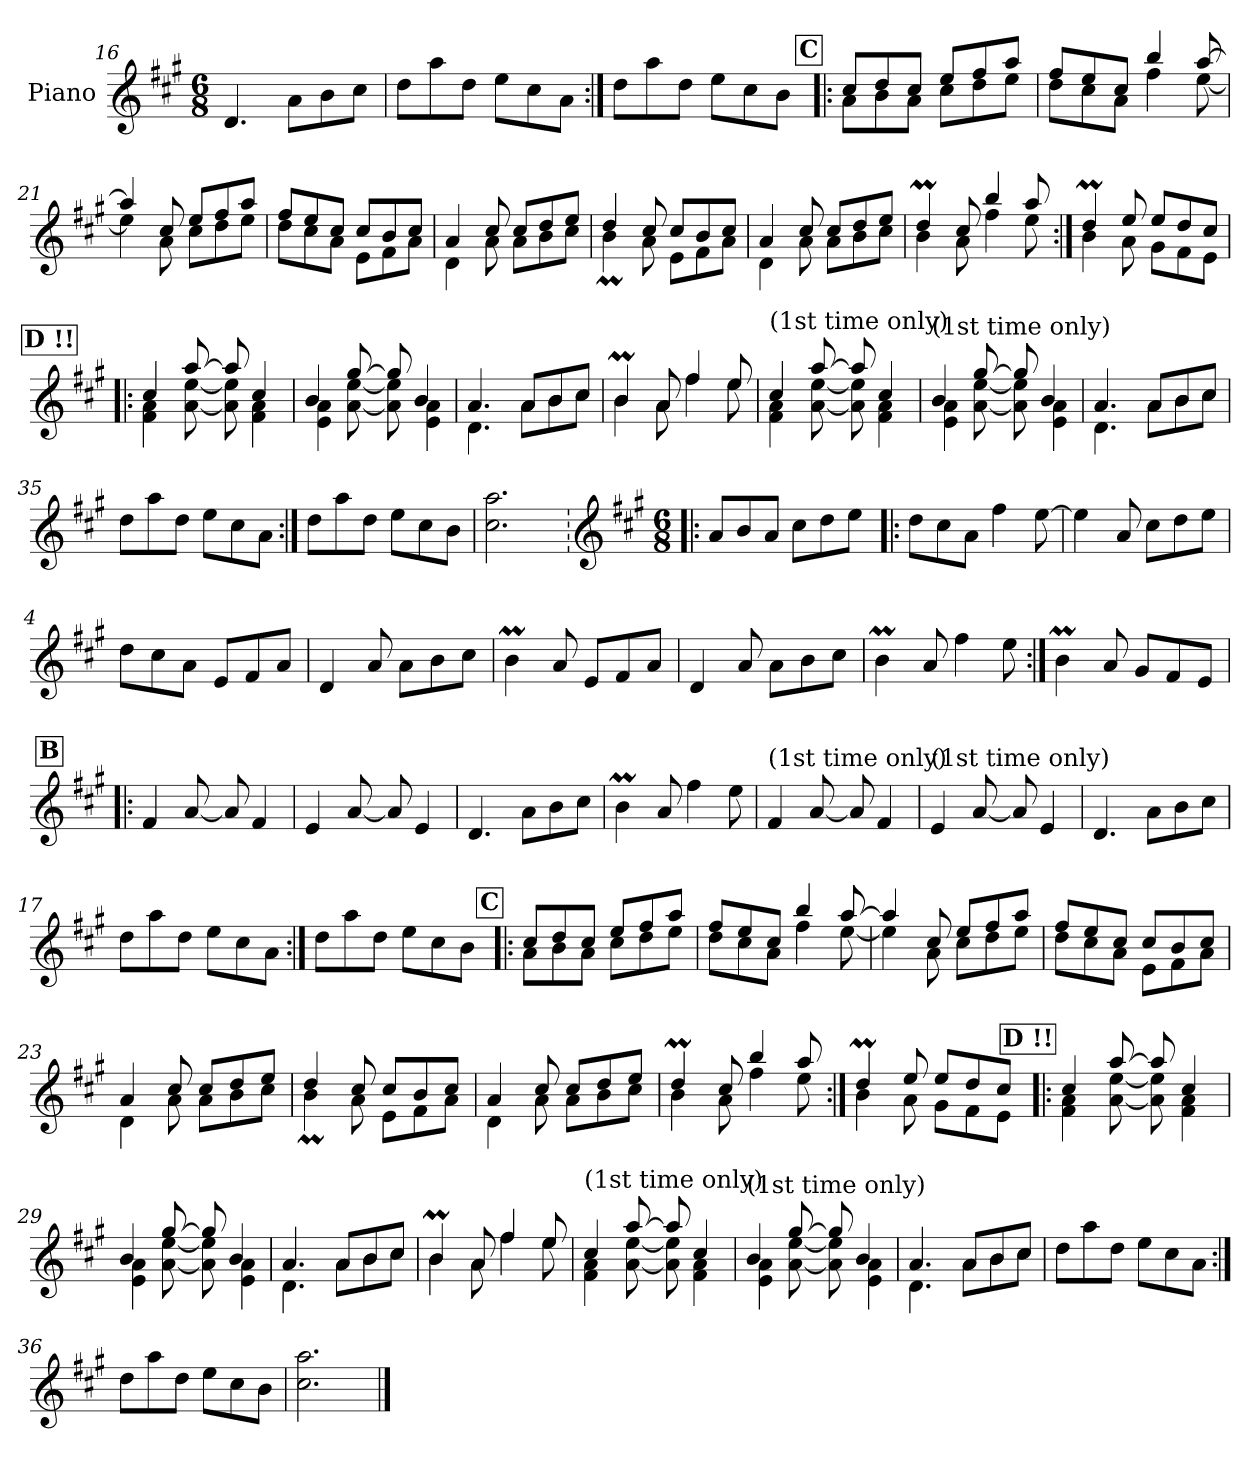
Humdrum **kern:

**kern
*part1
*staff1
*I"Piano
*I'Pno.
*clefG2
*k[f#c#g#]
*M6/8
=16
4.d/
8a\L
8b\
8cc#\J
=17
8dd\L
8aa\
8dd\J
8ee\L
8cc#\
8a\J
=18:|!
8dd\L
8aa\
8dd\J
8ee\L
8cc#\
8b\J
!!LO:LB:g=z
!!LO:REH:place=s1:a:B:fs=14:t=C
=19!|:
*^
8cc#/L	8a\L
8dd/	8b\
8cc#/J	8a\J
8ee/L	8cc#\L
8ff#/	8dd\
8aa/J	8ee\J
=20	=20
8ff#/L	8dd\L
8ee/	8cc#\
8cc#/J	8a\J
4bb/	4ff#\
[8aa/	[8ee\
=21	=21
4aa/]	4ee\]
8cc#/	8a\
8ee/L	8cc#\L
8ff#/	8dd\
8aa/J	8ee\J
=22	=22
8ff#/L	8dd\L
8ee/	8cc#\
8cc#/J	8a\J
8cc#/L	8e\L
8b/	8f#\
8cc#/J	8a\J
!!LO:LB:g=z	!!
=23	=23
4a/	4d\
8cc#/	8a\
8cc#/L	8a\L
8dd/	8b\
8ee/J	8cc#\J
=24	=24
4dd/	4bM\
8cc#/	8a\
8cc#/L	8e\L
8b/	8f#\
8cc#/J	8a\J
=25	=25
4a/	4d\
8cc#/	8a\
8cc#/L	8a\L
8dd/	8b\
8ee/J	8cc#\J
=26	=26
4ddM/	4b\
8cc#/	8a\
4bb/	4ff#\
8aa/	8ee\
=27:|!	=27:|!
4ddM/	4b\
8ee/	8a\
8ee/L	8g#\L
8dd/	8f#\
8cc#/J	8e\J
!!LO:LB:g=z	!!
!!LO:REH:place=s1:a:B:fs=14:t=D	!!
=28!|:	=28!|:
4cc#/	4f#\ 4a\
[8aa/	[8a\ [8ee\
8aa/]	8a\] 8ee\]
4cc#/	4f#\ 4a\
=29	=29
4b/	4e\ 4a\
[8gg#/	[8a\ [8ee\
8gg#/]	8a\] 8ee\]
4b/	4e\ 4a\
=30	=30
4.a/	4.d\
8a/L	8a\L
8b/	8b\
8cc#/J	8cc#\J
=31	=31
4bM/	4b\
8a/	8a\
4ff#/	4ff#\
8ee/	8ee\
!!LO:LB:g=z	!!
=32	=32
!LO:TX:a:t=(1st time only)	!
4cc#/	4f#\ 4a\
[8aa/	[8a\ [8ee\
8aa/]	8a\] 8ee\]
4cc#/	4f#\ 4a\
=33	=33
!LO:TX:a:t=(1st time only)	!
4b/	4e\ 4a\
[8gg#/	[8a\ [8ee\
8gg#/]	8a\] 8ee\]
4b/	4e\ 4a\
=34	=34
4.a/	4.d\
8a/L	8a\L
8b/	8b\
8cc#/J	8cc#\J
*v	*v
=35
8dd\L
8aa\
8dd\J
8ee\L
8cc#\
8a\J
=36:|!
8dd\L
8aa\
8dd\J
8ee\L
8cc#\
8b\J
=37
2.cc#\ 2.aa\
=1|!:
!!LO:REH:place=s1:a:B:fs=14:t=A
*clefG2
*k[f#c#g#]
*M6/8
*MM216
8a/L
8b/
8a/J
8cc#\L
8dd\
8ee\J
=2
8dd\L
8cc#\
8a\J
4ff#\
[8ee\
=3
4ee\]
8a/
8cc#\L
8dd\
8ee\J
=4
8dd\L
8cc#\
8a\J
8e/L
8f#/
8a/J
!!LO:LB:g=z
=5
4d/
8a/
8a\L
8b\
8cc#\J
=6
4bM\
8a/
8e/L
8f#/
8a/J
=7
4d/
8a/
8a\L
8b\
8cc#\J
=8
4bM\
8a/
4ff#\
8ee\
=9:|!
4bM\
8a/
8g#/L
8f#/
8e/J
!!LO:LB:g=z
!!LO:REH:place=s1:a:B:fs=14:t=B
=10!|:
4f#/
[8a/
8a/]
4f#/
=11
4e/
[8a/
8a/]
4e/
=12
4.d/
8a\L
8b\
8cc#\J
=13
4bM\
8a/
4ff#\
8ee\
!!LO:LB:g=z
=14
!LO:TX:a:t=(1st time only)
4f#/
[8a/
8a/]
4f#/
=15
!LO:TX:a:t=(1st time only)
4e/
[8a/
8a/]
4e/
=16
4.d/
8a\L
8b\
8cc#\J
=17
8dd\L
8aa\
8dd\J
8ee\L
8cc#\
8a\J
=18:|!
8dd\L
8aa\
8dd\J
8ee\L
8cc#\
8b\J
!!LO:LB:g=z
!!LO:REH:place=s1:a:B:fs=14:t=C
=19!|:
*^
8cc#/L	8a\L
8dd/	8b\
8cc#/J	8a\J
8ee/L	8cc#\L
8ff#/	8dd\
8aa/J	8ee\J
=20	=20
8ff#/L	8dd\L
8ee/	8cc#\
8cc#/J	8a\J
4bb/	4ff#\
[8aa/	[8ee\
=21	=21
4aa/]	4ee\]
8cc#/	8a\
8ee/L	8cc#\L
8ff#/	8dd\
8aa/J	8ee\J
=22	=22
8ff#/L	8dd\L
8ee/	8cc#\
8cc#/J	8a\J
8cc#/L	8e\L
8b/	8f#\
8cc#/J	8a\J
!!LO:LB:g=z	!!
=23	=23
4a/	4d\
8cc#/	8a\
8cc#/L	8a\L
8dd/	8b\
8ee/J	8cc#\J
=24	=24
4dd/	4bM\
8cc#/	8a\
8cc#/L	8e\L
8b/	8f#\
8cc#/J	8a\J
=25	=25
4a/	4d\
8cc#/	8a\
8cc#/L	8a\L
8dd/	8b\
8ee/J	8cc#\J
=26	=26
4ddM/	4b\
8cc#/	8a\
4bb/	4ff#\
8aa/	8ee\
=27:|!	=27:|!
4ddM/	4b\
8ee/	8a\
8ee/L	8g#\L
8dd/	8f#\
8cc#/J	8e\J
!!LO:LB:g=z	!!
!!LO:REH:place=s1:a:B:fs=14:t=D	!!
=28!|:	=28!|:
4cc#/	4f#\ 4a\
[8aa/	[8a\ [8ee\
8aa/]	8a\] 8ee\]
4cc#/	4f#\ 4a\
=29	=29
4b/	4e\ 4a\
[8gg#/	[8a\ [8ee\
8gg#/]	8a\] 8ee\]
4b/	4e\ 4a\
=30	=30
4.a/	4.d\
8a/L	8a\L
8b/	8b\
8cc#/J	8cc#\J
=31	=31
4bM/	4b\
8a/	8a\
4ff#/	4ff#\
8ee/	8ee\
!!LO:LB:g=z	!!
=32	=32
!LO:TX:a:t=(1st time only)	!
4cc#/	4f#\ 4a\
[8aa/	[8a\ [8ee\
8aa/]	8a\] 8ee\]
4cc#/	4f#\ 4a\
=33	=33
!LO:TX:a:t=(1st time only)	!
4b/	4e\ 4a\
[8gg#/	[8a\ [8ee\
8gg#/]	8a\] 8ee\]
4b/	4e\ 4a\
=34	=34
4.a/	4.d\
8a/L	8a\L
8b/	8b\
8cc#/J	8cc#\J
*v	*v
=35
8dd\L
8aa\
8dd\J
8ee\L
8cc#\
8a\J
=36:|!
8dd\L
8aa\
8dd\J
8ee\L
8cc#\
8b\J
=37
2.cc#\ 2.aa\
==
*-
